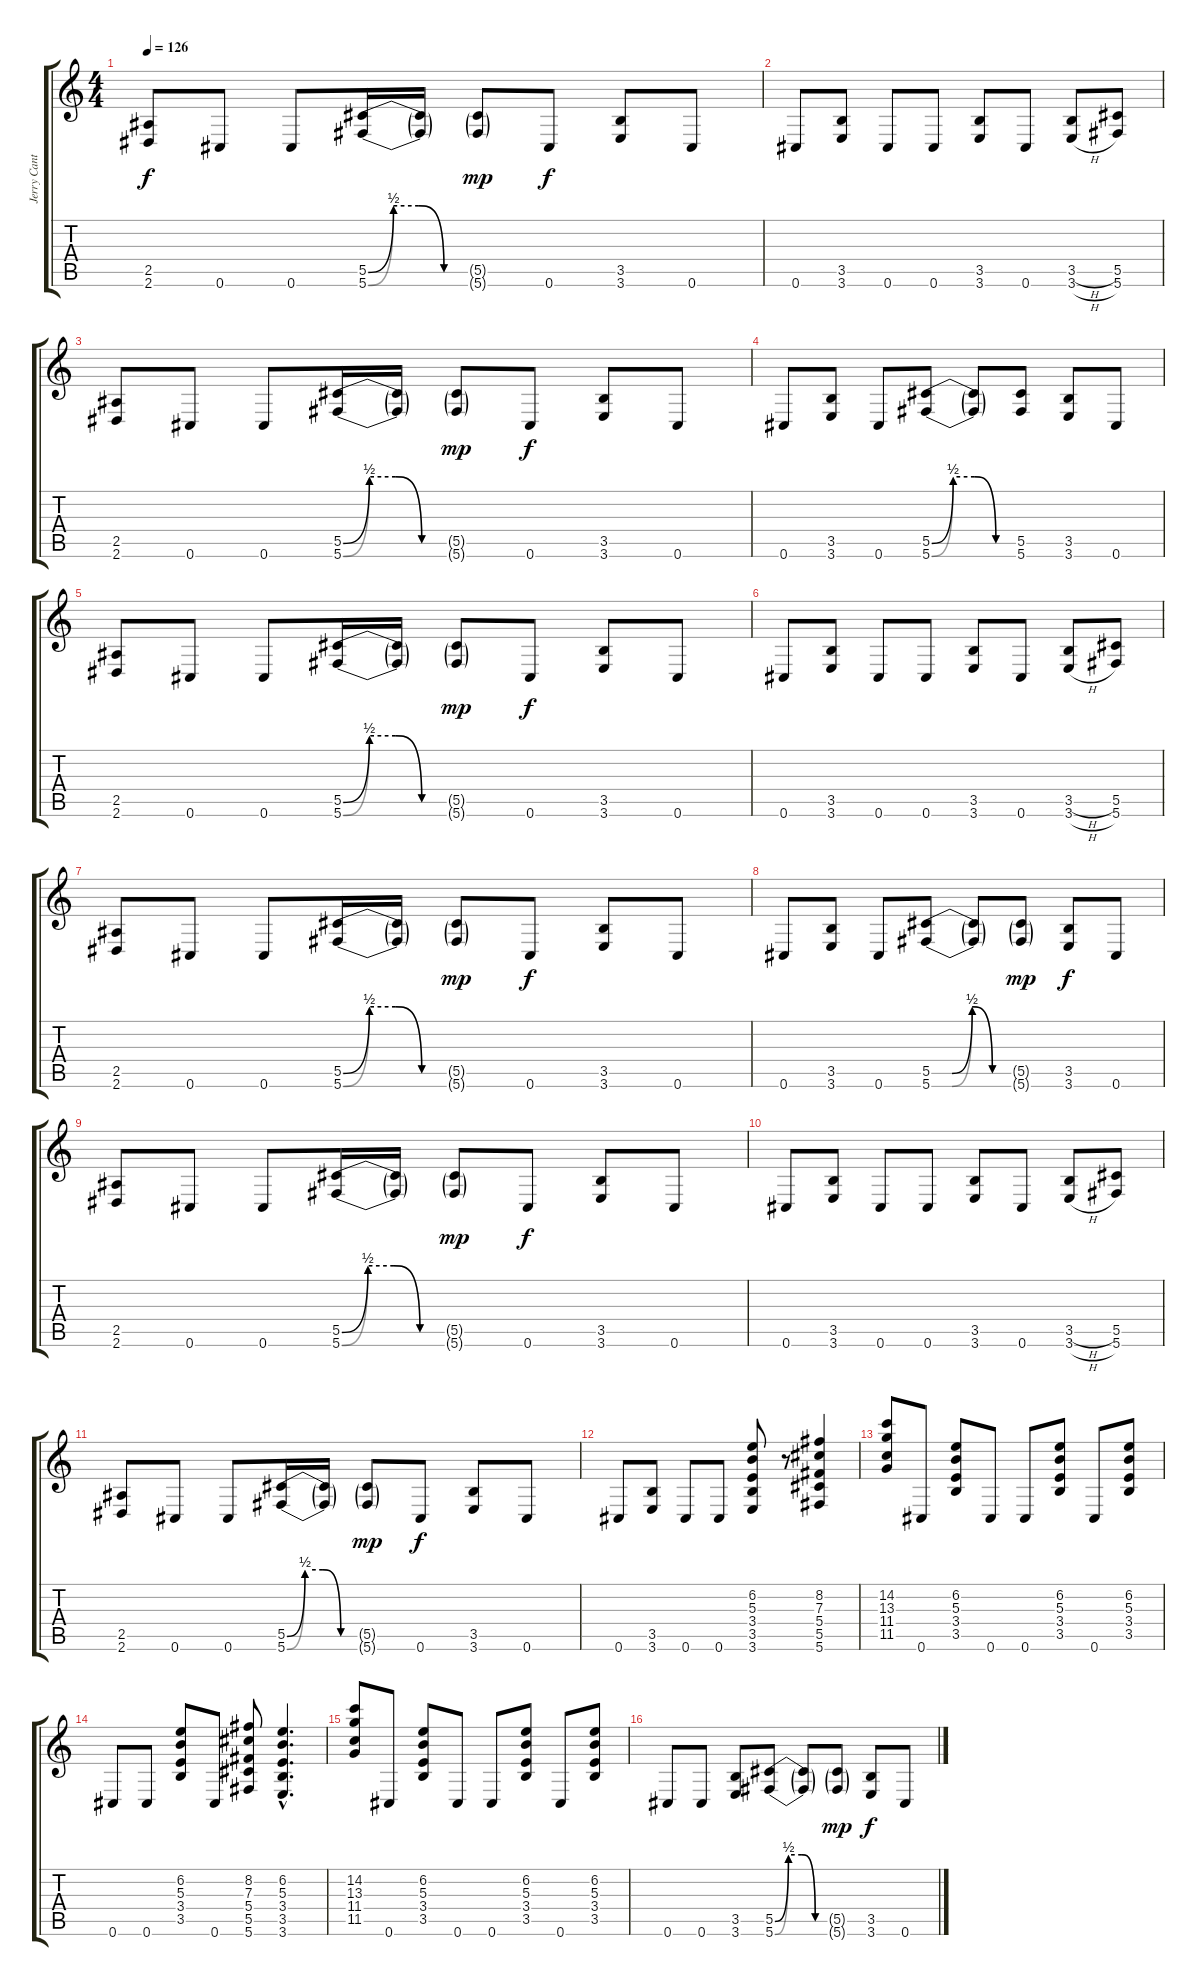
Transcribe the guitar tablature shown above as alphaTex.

\track ("Jerry Cantrell - Guitar 2" "Jerry Cant") {instrument distortionguitar}
\staff {score tabs}
\tuning (Eb4 Bb3 Gb3 Db3 Ab2 Db2) {hide}
\ts (4 4)
\tempo 126
\clef g2
\ks c
(2.5 2.6).8{dy f instrument distortionguitar} 0.6.8 0.6.8 (5.5{be (custom 0 0 15 2 30 2 45 0 60 0)} 5.6{be (custom 0 0 15 2 30 2 45 0 60 0)}).16 (5.5{t} 5.6{t}).16 (5.5{g} 5.6{g}).8{dy mp} 0.6.8{dy f} (3.5 3.6).8 0.6.8 |
0.6.8 (3.5 3.6).8 0.6.8 0.6.8 (3.5 3.6).8 0.6.8 (3.5{h} 3.6{h}).8 (5.5 5.6).8 |
(2.5 2.6).8 0.6.8 0.6.8 (5.5{be (custom 0 0 15 2 30 2 45 0 60 0)} 5.6{be (custom 0 0 15 2 30 2 45 0 60 0)}).16 (5.5{t} 5.6{t}).16 (5.5{g} 5.6{g}).8{dy mp} 0.6.8{dy f} (3.5 3.6).8 0.6.8 |
0.6.8 (3.5 3.6).8 0.6.8 (5.5{be (custom 0 0 15 2 30 2 45 0 60 0)} 5.6{be (custom 0 0 15 2 30 2 45 0 60 0)}).8 (5.5{t} 5.6{t}).8 (5.5 5.6).8 (3.5 3.6).8 0.6.8 |
(2.5 2.6).8 0.6.8 0.6.8 (5.5{be (custom 0 0 15 2 30 2 45 0 60 0)} 5.6{be (custom 0 0 15 2 30 2 45 0 60 0)}).16 (5.5{t} 5.6{t}).16 (5.5{g} 5.6{g}).8{dy mp} 0.6.8{dy f} (3.5 3.6).8 0.6.8 |
0.6.8 (3.5 3.6).8 0.6.8 0.6.8 (3.5 3.6).8 0.6.8 (3.5{h} 3.6{h}).8 (5.5 5.6).8 |
(2.5 2.6).8 0.6.8 0.6.8 (5.5{be (custom 0 0 15 2 30 2 45 0 60 0)} 5.6{be (custom 0 0 15 2 30 2 45 0 60 0)}).16 (5.5{t} 5.6{t}).16 (5.5{g} 5.6{g}).8{dy mp} 0.6.8{dy f} (3.5 3.6).8 0.6.8 |
0.6.8 (3.5 3.6).8 0.6.8 (5.5{be (custom 0 0 15 0 30 2 45 0 60 0)} 5.6{be (custom 0 0 15 0 30 2 45 0 60 0)}).8 (5.5{t} 5.6{t}).8 (5.5{g} 5.6{g}).8{dy mp} (3.5 3.6).8{dy f} 0.6.8 |
(2.5 2.6).8 0.6.8 0.6.8 (5.5{be (custom 0 0 15 2 30 2 45 0 60 0)} 5.6{be (custom 0 0 15 2 30 2 45 0 60 0)}).16 (5.5{t} 5.6{t}).16 (5.5{g} 5.6{g}).8{dy mp} 0.6.8{dy f} (3.5 3.6).8 0.6.8 |
0.6.8 (3.5 3.6).8 0.6.8 0.6.8 (3.5 3.6).8 0.6.8 (3.5{h} 3.6{h}).8 (5.5 5.6).8 |
(2.5 2.6).8 0.6.8 0.6.8 (5.5{be (custom 0 0 15 2 30 2 45 0 60 0)} 5.6{be (custom 0 0 15 2 30 2 45 0 60 0)}).16 (5.5{t} 5.6{t}).16 (5.5{g} 5.6{g}).8{dy mp} 0.6.8{dy f} (3.5 3.6).8 0.6.8 |
0.6.8 (3.5 3.6).8 0.6.8 0.6.8 (6.2 5.3 3.4 3.5 3.6).8 r.8 (8.2 7.3 5.4 5.5 5.6).4 |
(14.2 13.3 11.4 11.5).8 0.6.8 (6.2 5.3 3.4 3.5).8 0.6.8 0.6.8 (6.2 5.3 3.4 3.5).8 0.6.8 (6.2 5.3 3.4 3.5).8 |
0.6.8 0.6.8 (6.2 5.3 3.4 3.5).8 0.6.8 (8.2 7.3 5.4 5.5 5.6).8 (6.2{hac} 5.3{hac} 3.4{hac} 3.5{hac} 3.6{hac}).4{d} |
(14.2 13.3 11.4 11.5).8 0.6.8 (6.2 5.3 3.4 3.5).8 0.6.8 0.6.8 (6.2 5.3 3.4 3.5).8 0.6.8 (6.2 5.3 3.4 3.5).8 |
0.6.8 0.6.8 (3.5 3.6).8 (5.5{be (custom 0 0 15 2 30 2 45 0 60 0)} 5.6{be (custom 0 0 15 2 30 2 45 0 60 0)}).8 (5.5{t} 5.6{t}).8 (5.5{g} 5.6{g}).8{dy mp} (3.5 3.6).8{dy f} 0.6.8
